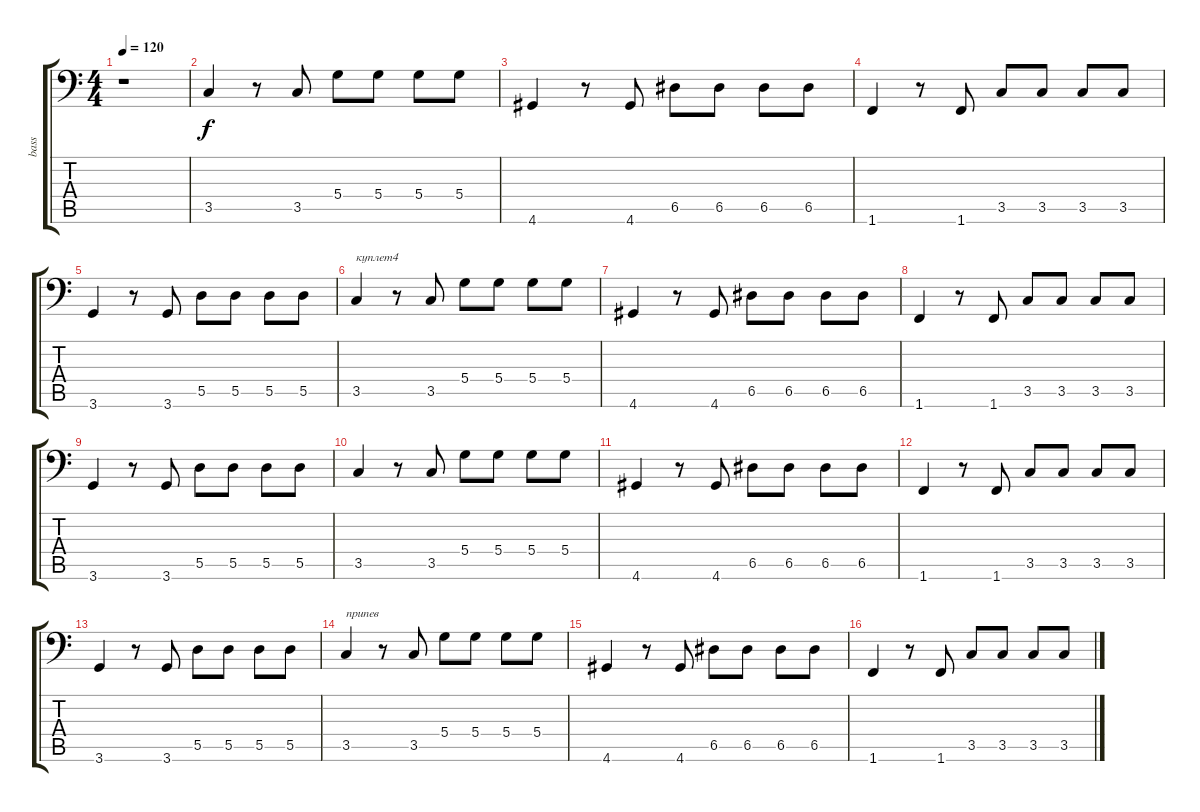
\track ("bass" "bass") {instrument fretlessbass}
\staff {score tabs}
\tuning (E4 B3 G2 D2 A1 E1) {hide}
\ts (4 4)
\tempo 120
\clef f4
\ks c
r.1{dy f} |
3.5.4 r.8 3.5.8 5.4.8 5.4.8 5.4.8 5.4.8 |
4.6.4 r.8 4.6.8 6.5.8 6.5.8 6.5.8 6.5.8 |
1.6.4 r.8 1.6.8 3.5.8 3.5.8 3.5.8 3.5.8 |
3.6.4 r.8 3.6.8 5.5.8 5.5.8 5.5.8 5.5.8 |
3.5.4{txt "куплет4"} r.8 3.5.8 5.4.8 5.4.8 5.4.8 5.4.8 |
4.6.4 r.8 4.6.8 6.5.8 6.5.8 6.5.8 6.5.8 |
1.6.4 r.8 1.6.8 3.5.8 3.5.8 3.5.8 3.5.8 |
3.6.4 r.8 3.6.8 5.5.8 5.5.8 5.5.8 5.5.8 |
3.5.4 r.8 3.5.8 5.4.8 5.4.8 5.4.8 5.4.8 |
4.6.4 r.8 4.6.8 6.5.8 6.5.8 6.5.8 6.5.8 |
1.6.4 r.8 1.6.8 3.5.8 3.5.8 3.5.8 3.5.8 |
3.6.4 r.8 3.6.8 5.5.8 5.5.8 5.5.8 5.5.8 |
3.5.4{txt "припев"} r.8 3.5.8 5.4.8 5.4.8 5.4.8 5.4.8 |
4.6.4 r.8 4.6.8 6.5.8 6.5.8 6.5.8 6.5.8 |
1.6.4 r.8 1.6.8 3.5.8 3.5.8 3.5.8 3.5.8
